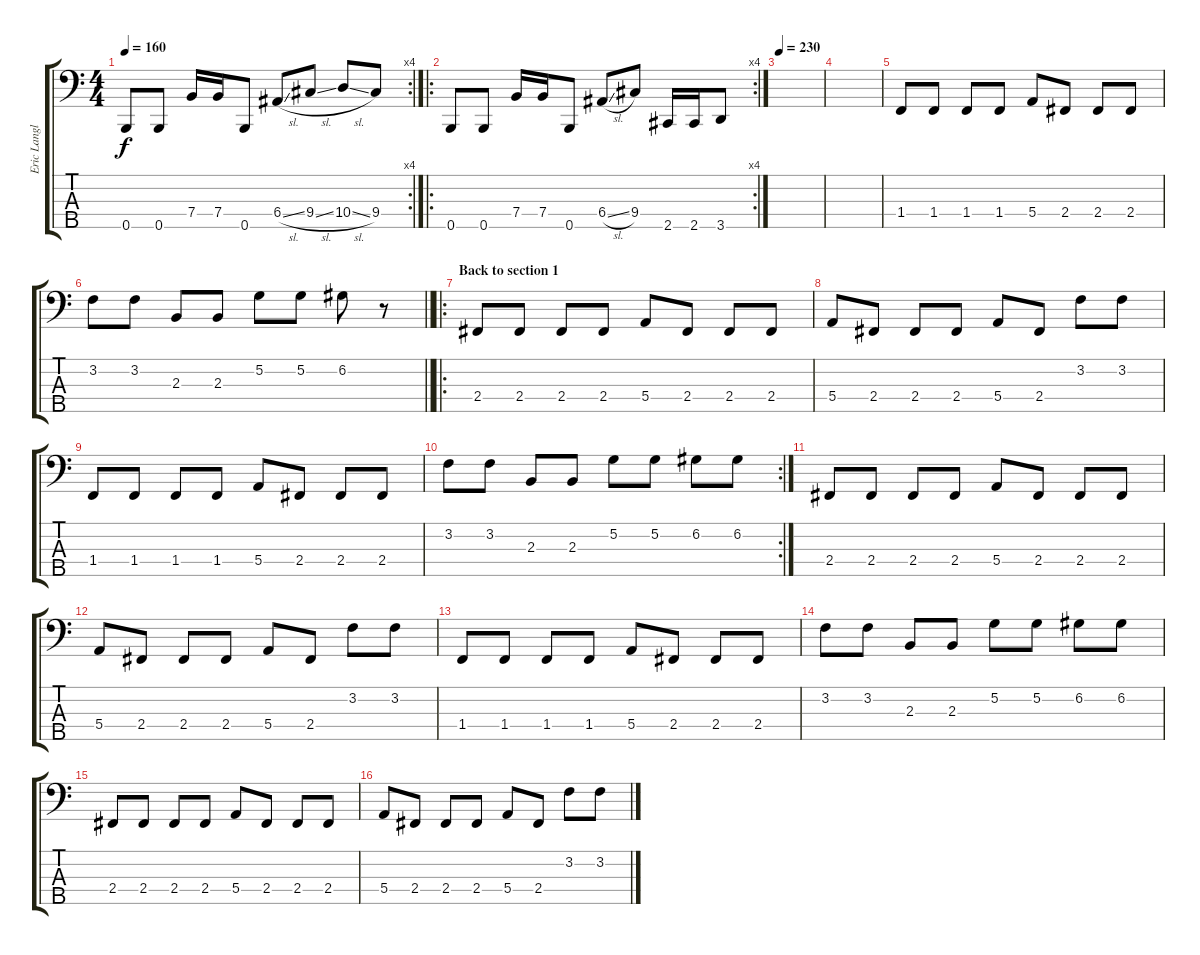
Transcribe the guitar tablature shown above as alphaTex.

\track ("Eric Langlois" "Eric Langl") {instrument electricbassfinger}
\staff {score tabs}
\tuning (G2 D2 A1 E1 B0) {hide}
\rc 4
\ts (4 4)
\tempo 160
\clef f4
\ks c
0.5.8{dy f} 0.5.8 7.4.16 7.4.16 0.5.8 6.4{sl}.8 9.4{sl}.8 10.4{sl}.8 9.4.8 |
\ro
\rc 4
0.5.8 0.5.8 7.4.16 7.4.16 0.5.8 6.4{sl}.8 9.4.8 2.5.16 2.5.16 3.5.8 |
\tempo 230
|
|
1.4.8 1.4.8 1.4.8 1.4.8 5.4.8 2.4.8 2.4.8 2.4.8 |
\barLineRight lightlight
3.2.8 3.2.8 2.3.8 2.3.8 5.2.8 5.2.8 6.2.8 r.8 |
\ro
\section ("" "Back to section 1")
2.4.8 2.4.8 2.4.8 2.4.8 5.4.8 2.4.8 2.4.8 2.4.8 |
5.4.8 2.4.8 2.4.8 2.4.8 5.4.8 2.4.8 3.2.8 3.2.8 |
1.4.8 1.4.8 1.4.8 1.4.8 5.4.8 2.4.8 2.4.8 2.4.8 |
\rc 2
3.2.8 3.2.8 2.3.8 2.3.8 5.2.8 5.2.8 6.2.8 6.2.8 |
2.4.8 2.4.8 2.4.8 2.4.8 5.4.8 2.4.8 2.4.8 2.4.8 |
5.4.8 2.4.8 2.4.8 2.4.8 5.4.8 2.4.8 3.2.8 3.2.8 |
1.4.8 1.4.8 1.4.8 1.4.8 5.4.8 2.4.8 2.4.8 2.4.8 |
3.2.8 3.2.8 2.3.8 2.3.8 5.2.8 5.2.8 6.2.8 6.2.8 |
2.4.8 2.4.8 2.4.8 2.4.8 5.4.8 2.4.8 2.4.8 2.4.8 |
5.4.8 2.4.8 2.4.8 2.4.8 5.4.8 2.4.8 3.2.8 3.2.8
